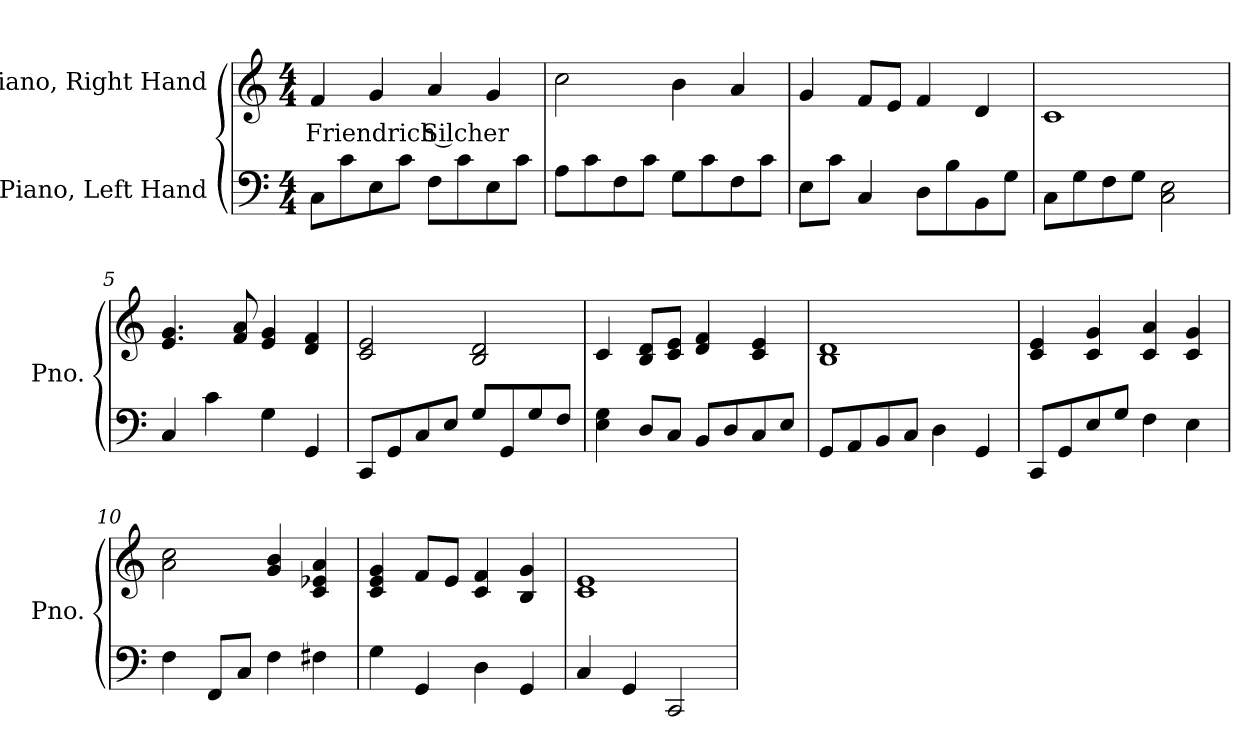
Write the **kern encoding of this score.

**kern	**kern	**text
*part2	*part1	*part1
*staff2	*staff1	*staff1
*I"Piano, Left Hand	*I"Piano, Right Hand	*
*I'Pno.	*I'Pno.	*
*clefF4	*clefG2	*
*k[]	*k[]	*
*M4/4	*M4/4	*
*MM100	*MM100	*
=1	=1	=1
!	!	!LO:LY:b
8C\L	4f/	Friendrich Silcher
8c\	.	.
8E\	4g/	.
8c\J	.	.
8F\L	4a/	.
8c\	.	.
8E\	4g/	.
8c\J	.	.
=2	=2	=2
8A\L	2cc\	.
8c\	.	.
8F\	.	.
8c\J	.	.
8G\L	4b\	.
8c\	.	.
8F\	4a/	.
8c\J	.	.
=3	=3	=3
8E\L	4g/	.
8c\J	.	.
4C/	8f/L	.
.	8e/J	.
8D\L	4f/	.
8B\	.	.
8BB\	4d/	.
8G\J	.	.
!!LO:LB:g=z
=4	=4	=4
8C\L	1c	.
8G\	.	.
8F\	.	.
8G\J	.	.
2C\ 2E\	.	.
=5	=5	=5
4C/	4.e/ 4.g/	.
4c\	.	.
.	8f/ 8a/	.
4G\	4e/ 4g/	.
4GG/	4d/ 4f/	.
=6	=6	=6
8CC/L	2c/ 2e/	.
8GG/	.	.
8C/	.	.
8E/J	.	.
8G/L	2B/ 2d/	.
8GG/	.	.
8G/	.	.
8F/J	.	.
=7	=7	=7
4E\ 4G\	4c/	.
8D/L	8B/ 8d/L	.
8C/J	8c/ 8e/J	.
8BB/L	4d/ 4f/	.
8D/	.	.
8C/	4c/ 4e/	.
8E/J	.	.
=8	=8	=8
8GG/L	1B 1d	.
8AA/	.	.
8BB/	.	.
8C/J	.	.
4D\	.	.
4GG/	.	.
=9	=9	=9
8CC/L	4c/ 4e/	.
8GG/	.	.
8E/	4c/ 4g/	.
8G/J	.	.
4F\	4c/ 4a/	.
4E\	4c/ 4g/	.
!!LO:LB:g=z
=10	=10	=10
4F\	2a\ 2cc\	.
8FF/L	.	.
8C/J	.	.
4F\	4g/ 4b/	.
4F#X\	4c/ 4e-X/ 4a/	.
=11	=11	=11
4G\	4c/ 4e/ 4g/	.
4GG/	8f/L	.
.	8e/J	.
4D\	4c/ 4f/	.
4GG/	4B/ 4g/	.
=12	=12	=12
4C/	1c 1e	.
4GG/	.	.
2CC/	.	.
=	=	=
*-	*-	*-
